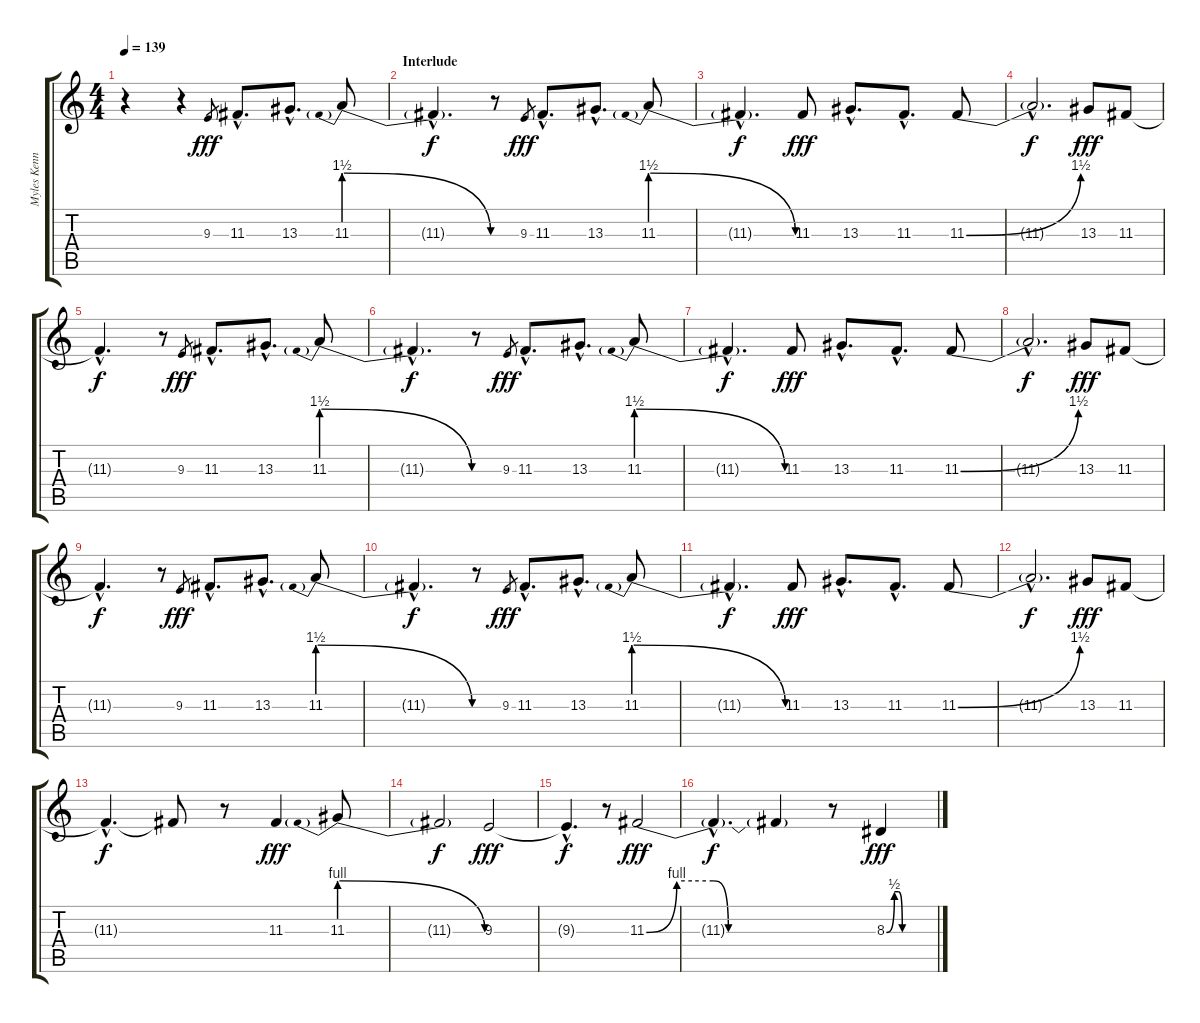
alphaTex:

\track ("Myles Kennedy - Vocals" "Myles Kenn") {instrument tenorsax}
\staff {score tabs}
\tuning (E4 B3 G3 D3 A2 E2) {hide}
\ts (4 4)
\tempo 139
\clef g2
\ks c
r.4{dy ff volume 15} r.4 9.3.8{gr dy fff} 11.3{hac}.8{d} 13.3{hac}.8{d} 11.3{be (prebendrelease 0 6 60 0)}.8 |
\section ("" "Interlude")
11.3{hac t}.4{d dy f} r.8 9.3.8{gr dy fff} 11.3{hac}.8{d} 13.3{hac}.8{d} 11.3{be (prebendrelease 0 6 60 0)}.8 |
11.3{hac t}.4{d dy f} 11.3.8{dy fff} 13.3{hac}.8{d} 11.3{hac}.8{d} 11.3{be (bend 0 0 60 6)}.8 |
11.3{hac t}.2{d dy f} 13.3.8{dy fff} 11.3.8 |
11.3{hac t}.4{d dy f} r.8 9.3.8{gr dy fff} 11.3{hac}.8{d} 13.3{hac}.8{d} 11.3{be (prebendrelease 0 6 60 0)}.8 |
11.3{hac t}.4{d dy f} r.8 9.3.8{gr dy fff} 11.3{hac}.8{d} 13.3{hac}.8{d} 11.3{be (prebendrelease 0 6 60 0)}.8 |
11.3{hac t}.4{d dy f} 11.3.8{dy fff} 13.3{hac}.8{d} 11.3{hac}.8{d} 11.3{be (bend 0 0 60 6)}.8 |
11.3{hac t}.2{d dy f} 13.3.8{dy fff} 11.3.8 |
11.3{hac t}.4{d dy f} r.8 9.3.8{gr dy fff} 11.3{hac}.8{d} 13.3{hac}.8{d} 11.3{be (prebendrelease 0 6 60 0)}.8 |
11.3{hac t}.4{d dy f} r.8 9.3.8{gr dy fff} 11.3{hac}.8{d} 13.3{hac}.8{d} 11.3{be (prebendrelease 0 6 60 0)}.8 |
11.3{hac t}.4{d dy f} 11.3.8{dy fff} 13.3{hac}.8{d} 11.3{hac}.8{d} 11.3{be (bend 0 0 60 6)}.8 |
11.3{hac t}.2{d dy f} 13.3.8{dy fff} 11.3.8 |
11.3{hac t}.4{d dy f} 11.3{t}.8 r.8 11.3.4{dy fff} 11.3{be (prebendrelease 0 4 60 0)}.8 |
11.3{t}.2{dy f} 9.3.2{dy fff} |
9.3{hac t}.4{d dy f} r.8 11.3{be (custom 0 0 10 4 15 4 22 4 27 0 30 0 45 0 60 0)}.2{dy fff} |
11.3{hac t}.4{d dy f} 11.3{t}.4 r.8 8.3{be (custom 0 0 10 2 15 2 20 0 45 0 60 0)}.4{dy fff}
